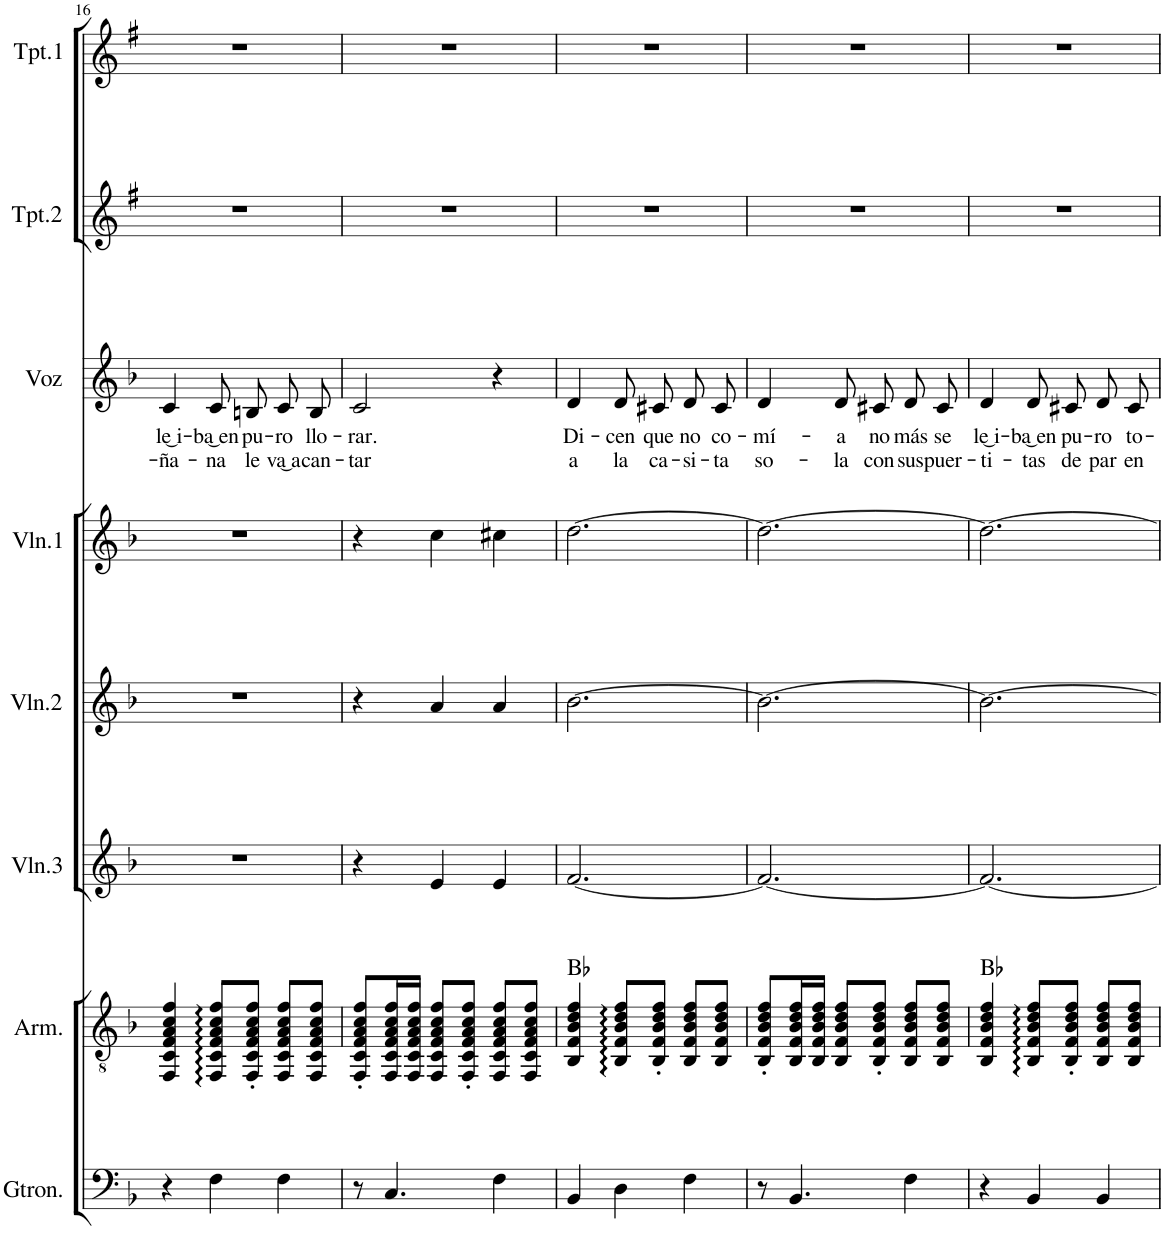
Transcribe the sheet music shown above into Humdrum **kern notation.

**kern	**kern	**harte	**kern	**kern	**kern	**kern	**text	**text	**kern	**kern
*part8	*part7	*part7	*part6	*part5	*part4	*part3	*part3	*part3	*part2	*part1
*staff8	*staff7	*	*staff6	*staff5	*staff4	*staff3	*staff3	*staff3	*staff2	*staff1
*I"Guitarrón	*I"Armonia	*	*I"Violin 3	*I"Violin 2	*I"Violin 1	*I"Voz	*	*	*I"Trompeta 2	*I"Trompeta 1
*	*I'Arm.	*	*I'Vln.3	*I'Vln.2	*I'Vln.1	*I'Voz	*	*	*I'Tpt.2	*I'Tpt.1
!!LO:PB:g=z
*clefF4	*clefGv2	*	*clefG2	*clefG2	*clefG2	*clefG2	*	*	*clefG2	*clefG2
*Trd7c12	*	*	*	*	*	*	*	*	*Trd1c2	*Trd1c2
*k[b-]	*k[b-]	*	*k[b-]	*k[b-]	*k[b-]	*k[b-]	*	*	*k[f#]	*k[f#]
*M3/4	*M3/4	*	*M3/4	*M3/4	*M3/4	*M3/4	*	*	*M3/4	*M3/4
=16	=16	=16	=16	=16	=16	=16	=16	=16	=16	=16
!	!	!	!	!	!	!	!LO:LY:b	!LO:LY:b	!	!
4r	4FF/ 4C/ 4F/ 4A/ 4c/ 4f/	.	2.r	2.r	2.r	4c/	le͜ i-	-ña-	2.r	2.r
!	!	!	!	!	!	!	!LO:LY:b	!LO:LY:b	!	!
4F\	8FF/ 8C/ 8F/ 8A/ 8c/ 8f/L	.	.	.	.	8c/L	-ba͜ en	-na	.	.
!	!	!	!	!	!	!	!LO:LY:b	!LO:LY:b	!	!
.	8FF/' 8C/' 8F/' 8A/' 8c/' 8f/'J	.	.	.	.	8Bn/J	pu-	le	.	.
!	!	!	!	!	!	!	!LO:LY:b	!LO:LY:b	!	!
4F\	8FF/ 8C/ 8F/ 8A/ 8c/ 8f/L	.	.	.	.	8c/L	-ro	va͜ a	.	.
!	!	!	!	!	!	!	!LO:LY:b	!LO:LY:b	!	!
.	8FF/ 8C/ 8F/ 8A/ 8c/ 8f/J	.	.	.	.	8B/J	llo-	can-	.	.
=17	=17	=17	=17	=17	=17	=17	=17	=17	=17	=17
!	!	!	!	!	!	!	!LO:LY:b	!LO:LY:b	!	!
8r	8FF/' 8C/' 8F/' 8A/' 8c/' 8f/'L	.	4r	4r	4r	2c/	-rar.	-tar	2.r	2.r
4.C/	16FF/ 16C/ 16F/ 16A/ 16c/ 16f/L	.	.	.	.	.	.	.	.	.
.	16FF/ 16C/ 16F/ 16A/ 16c/ 16f/JJ	.	.	.	.	.	.	.	.	.
.	8FF/ 8C/ 8F/ 8A/ 8c/ 8f/L	.	4e/	4a/	4cc\	.	.	.	.	.
.	8FF/' 8C/' 8F/' 8A/' 8c/' 8f/'J	.	.	.	.	.	.	.	.	.
4F\	8FF/ 8C/ 8F/ 8A/ 8c/ 8f/L	.	4e/	4a/	4cc#X\	4r	.	.	.	.
.	8FF/ 8C/ 8F/ 8A/ 8c/ 8f/J	.	.	.	.	.	.	.	.	.
=18	=18	=18	=18	=18	=18	=18	=18	=18	=18	=18
!	!	!	!	!	!	!	!LO:LY:b	!LO:LY:b	!	!
4BB-/	4BB-/ 4F/ 4B-/ 4d/ 4f/	Bb:maj	[2.f/	[2.b-\	[2.dd\	4d/	Di-	a	2.r	2.r
!	!	!	!	!	!	!	!LO:LY:b	!LO:LY:b	!	!
4D\	8BB-/ 8F/ 8B-/ 8d/ 8f/L	.	.	.	.	8d/L	-cen	la	.	.
!	!	!	!	!	!	!	!LO:LY:b	!LO:LY:b	!	!
.	8BB-/' 8F/' 8B-/' 8d/' 8f/'J	.	.	.	.	8c#X/J	que	ca-	.	.
!	!	!	!	!	!	!	!LO:LY:b	!LO:LY:b	!	!
4F\	8BB-/ 8F/ 8B-/ 8d/ 8f/L	.	.	.	.	8d/L	no	-si-	.	.
!	!	!	!	!	!	!	!LO:LY:b	!LO:LY:b	!	!
.	8BB-/ 8F/ 8B-/ 8d/ 8f/J	.	.	.	.	8c#/J	co-	-ta	.	.
=19	=19	=19	=19	=19	=19	=19	=19	=19	=19	=19
!	!	!	!	!	!	!	!LO:LY:b	!LO:LY:b	!	!
8r	8BB-/' 8F/' 8B-/' 8d/' 8f/'L	.	2.f/_	2.b-\_	2.dd\_	4d/	-mí-	so-	2.r	2.r
4.BB-/	16BB-/ 16F/ 16B-/ 16d/ 16f/L	.	.	.	.	.	.	.	.	.
.	16BB-/ 16F/ 16B-/ 16d/ 16f/JJ	.	.	.	.	.	.	.	.	.
!	!	!	!	!	!	!	!LO:LY:b	!LO:LY:b	!	!
.	8BB-/ 8F/ 8B-/ 8d/ 8f/L	.	.	.	.	8d/L	-a	-la	.	.
!	!	!	!	!	!	!	!LO:LY:b	!LO:LY:b	!	!
.	8BB-/' 8F/' 8B-/' 8d/' 8f/'J	.	.	.	.	8c#X/J	no	con	.	.
!	!	!	!	!	!	!	!LO:LY:b	!LO:LY:b	!	!
4F\	8BB-/ 8F/ 8B-/ 8d/ 8f/L	.	.	.	.	8d/L	más	sus	.	.
!	!	!	!	!	!	!	!LO:LY:b	!LO:LY:b	!	!
.	8BB-/ 8F/ 8B-/ 8d/ 8f/J	.	.	.	.	8c#/J	se	puer-	.	.
=20	=20	=20	=20	=20	=20	=20	=20	=20	=20	=20
!	!	!	!	!	!	!	!LO:LY:b	!LO:LY:b	!	!
4r	4BB-/ 4F/ 4B-/ 4d/ 4f/	Bb:maj	2.f/_	2.b-\_	2.dd\_	4d/	le͜ i-	-ti-	2.r	2.r
!	!	!	!	!	!	!	!LO:LY:b	!LO:LY:b	!	!
4BB-/	8BB-/ 8F/ 8B-/ 8d/ 8f/L	.	.	.	.	8d/L	-ba͜ en	-tas	.	.
!	!	!	!	!	!	!	!LO:LY:b	!LO:LY:b	!	!
.	8BB-/' 8F/' 8B-/' 8d/' 8f/'J	.	.	.	.	8c#X/J	pu-	de	.	.
!	!	!	!	!	!	!	!LO:LY:b	!LO:LY:b	!	!
4BB-/	8BB-/ 8F/ 8B-/ 8d/ 8f/L	.	.	.	.	8d/L	-ro	par	.	.
!	!	!	!	!	!	!	!LO:LY:b	!LO:LY:b	!	!
.	8BB-/ 8F/ 8B-/ 8d/ 8f/J	.	.	.	.	8c#/J	to-	en	.	.
=	=	=	=	=	=	=	=	=	=	=
*-	*-	*-	*-	*-	*-	*-	*-	*-	*-	*-
